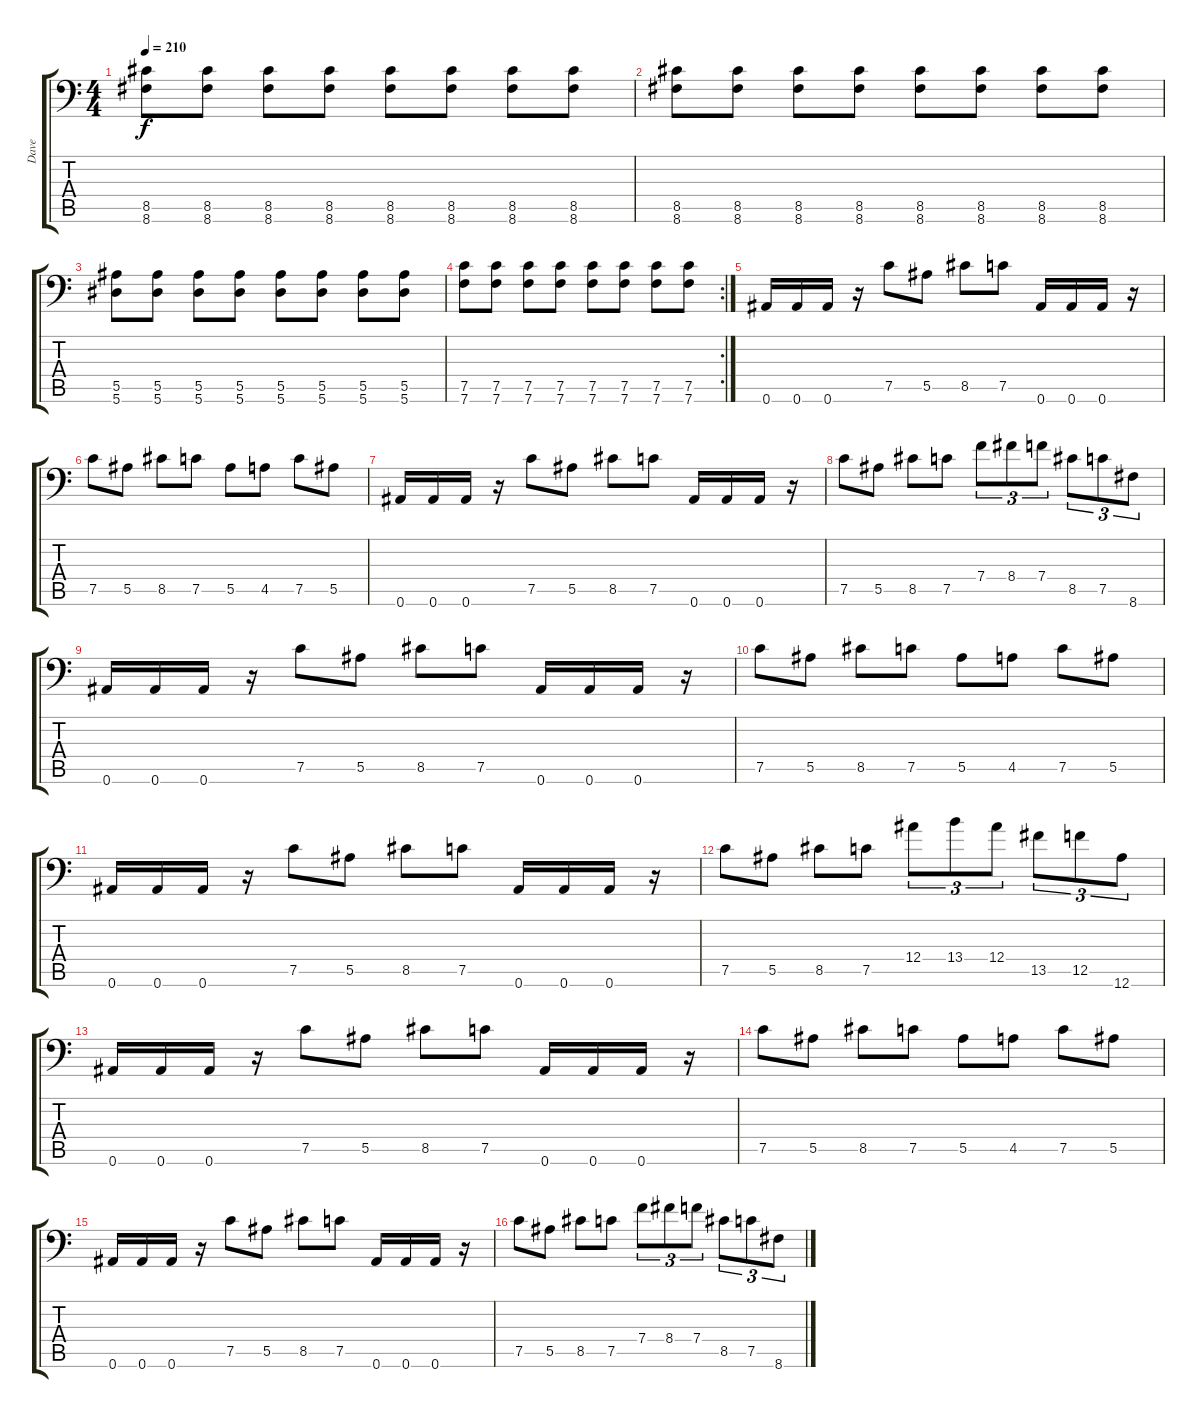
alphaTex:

\track ("Dave" "Dave") {instrument distortionguitar}
\staff {score tabs}
\tuning (C4 G3 Eb3 Bb2 F2 Bb1) {hide}
\ts (4 4)
\tempo 210
\clef f4
\ks c
(8.5 8.6).8{dy f} (8.5 8.6).8 (8.5 8.6).8 (8.5 8.6).8 (8.5 8.6).8 (8.5 8.6).8 (8.5 8.6).8 (8.5 8.6).8 |
(8.5 8.6).8 (8.5 8.6).8 (8.5 8.6).8 (8.5 8.6).8 (8.5 8.6).8 (8.5 8.6).8 (8.5 8.6).8 (8.5 8.6).8 |
(5.5 5.6).8 (5.5 5.6).8 (5.5 5.6).8 (5.5 5.6).8 (5.5 5.6).8 (5.5 5.6).8 (5.5 5.6).8 (5.5 5.6).8 |
\rc 2
(7.5 7.6).8 (7.5 7.6).8 (7.5 7.6).8 (7.5 7.6).8 (7.5 7.6).8 (7.5 7.6).8 (7.5 7.6).8 (7.5 7.6).8 |
0.6.16 0.6.16 0.6.16 r.16 7.5.8 5.5.8 8.5.8 7.5.8 0.6.16 0.6.16 0.6.16 r.16 |
7.5.8 5.5.8 8.5.8 7.5.8 5.5.8 4.5.8 7.5.8 5.5.8 |
0.6.16 0.6.16 0.6.16 r.16 7.5.8 5.5.8 8.5.8 7.5.8 0.6.16 0.6.16 0.6.16 r.16 |
7.5.8 5.5.8 8.5.8 7.5.8 7.4.8{tu (3 2)} 8.4.8{tu (3 2)} 7.4.8{tu (3 2)} 8.5.8{tu (3 2)} 7.5.8{tu (3 2)} 8.6.8{tu (3 2)} |
0.6.16 0.6.16 0.6.16 r.16 7.5.8 5.5.8 8.5.8 7.5.8 0.6.16 0.6.16 0.6.16 r.16 |
7.5.8 5.5.8 8.5.8 7.5.8 5.5.8 4.5.8 7.5.8 5.5.8 |
0.6.16 0.6.16 0.6.16 r.16 7.5.8 5.5.8 8.5.8 7.5.8 0.6.16 0.6.16 0.6.16 r.16 |
7.5.8 5.5.8 8.5.8 7.5.8 12.4.8{tu (3 2)} 13.4.8{tu (3 2)} 12.4.8{tu (3 2)} 13.5.8{tu (3 2)} 12.5.8{tu (3 2)} 12.6.8{tu (3 2)} |
0.6.16 0.6.16 0.6.16 r.16 7.5.8 5.5.8 8.5.8 7.5.8 0.6.16 0.6.16 0.6.16 r.16 |
7.5.8 5.5.8 8.5.8 7.5.8 5.5.8 4.5.8 7.5.8 5.5.8 |
0.6.16 0.6.16 0.6.16 r.16 7.5.8 5.5.8 8.5.8 7.5.8 0.6.16 0.6.16 0.6.16 r.16 |
7.5.8 5.5.8 8.5.8 7.5.8 7.4.8{tu (3 2)} 8.4.8{tu (3 2)} 7.4.8{tu (3 2)} 8.5.8{tu (3 2)} 7.5.8{tu (3 2)} 8.6.8{tu (3 2)}
